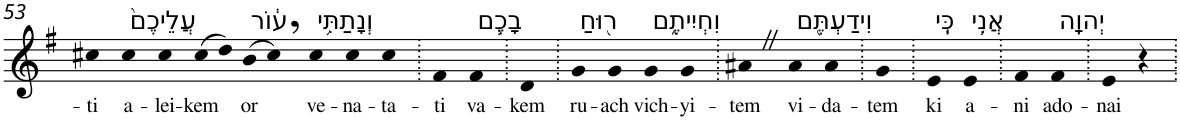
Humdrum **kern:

**kern	**text
*part1	*part1
*staff1	*staff1
*I"Piano	*
*I'Pno	*
!!LO:PB:g=z
*clefG2	*
*k[f#]	*
*G:	*
=53	=53
!	!LO:LY:b
4cc#X	-ti
!LO:TX:a:t=עֲלֵיכֶם֙	!
!	!LO:LY:b
4cc#	a-
!	!LO:LY:b
4cc#	-lei-
!	!LO:LY:b
(>8cc#	-kem
8dd)	.
!LO:TX:a:t=ע֔וֹר	!
!	!LO:LY:b
(>8b	or
8cc#,)	.
!LO:TX:a:t=וְנָתַתִּ֥י	!
!	!LO:LY:b
4cc#	ve-
!	!LO:LY:b
4cc#	-na-
!	!LO:LY:b
4cc#	-ta-
=54.	=54.
!	!LO:LY:b
4f#	-ti
!LO:TX:a:t=בָכֶ֛ם	!
!	!LO:LY:b
4f#	va-
=55.	=55.
!	!LO:LY:b
4d	-kem
=56.	=56.
!LO:TX:a:t=ר֖וּחַ	!
!	!LO:LY:b
4g	ru-
!	!LO:LY:b
4g	-ach
!LO:TX:a:t=וִחְיִיתֶ֑ם	!
!	!LO:LY:b
4g	vich-
!	!LO:LY:b
4g	-yi-
=57.	=57.
!	!LO:LY:b
4a#XZ	-tem
!LO:TX:a:t=וִידַעְתֶּ֖ם	!
!	!LO:LY:b
4a#	vi-
!	!LO:LY:b
4a#	-da-
=58.	=58.
!	!LO:LY:b
4g	-tem
=59.	=59.
!LO:TX:a:t=כִּֽי	!
!	!LO:LY:b
4e	ki
!LO:TX:a:t=אֲנִ֥י	!
!	!LO:LY:b
4e	a-
=60.	=60.
!	!LO:LY:b
4f#	-ni
!LO:TX:a:t=יְהוָֽה	!
!	!LO:LY:b
4f#	ado-
=61.	=61.
!	!LO:LY:b
4e	-nai
4r	.
=.	=.
*-	*-
